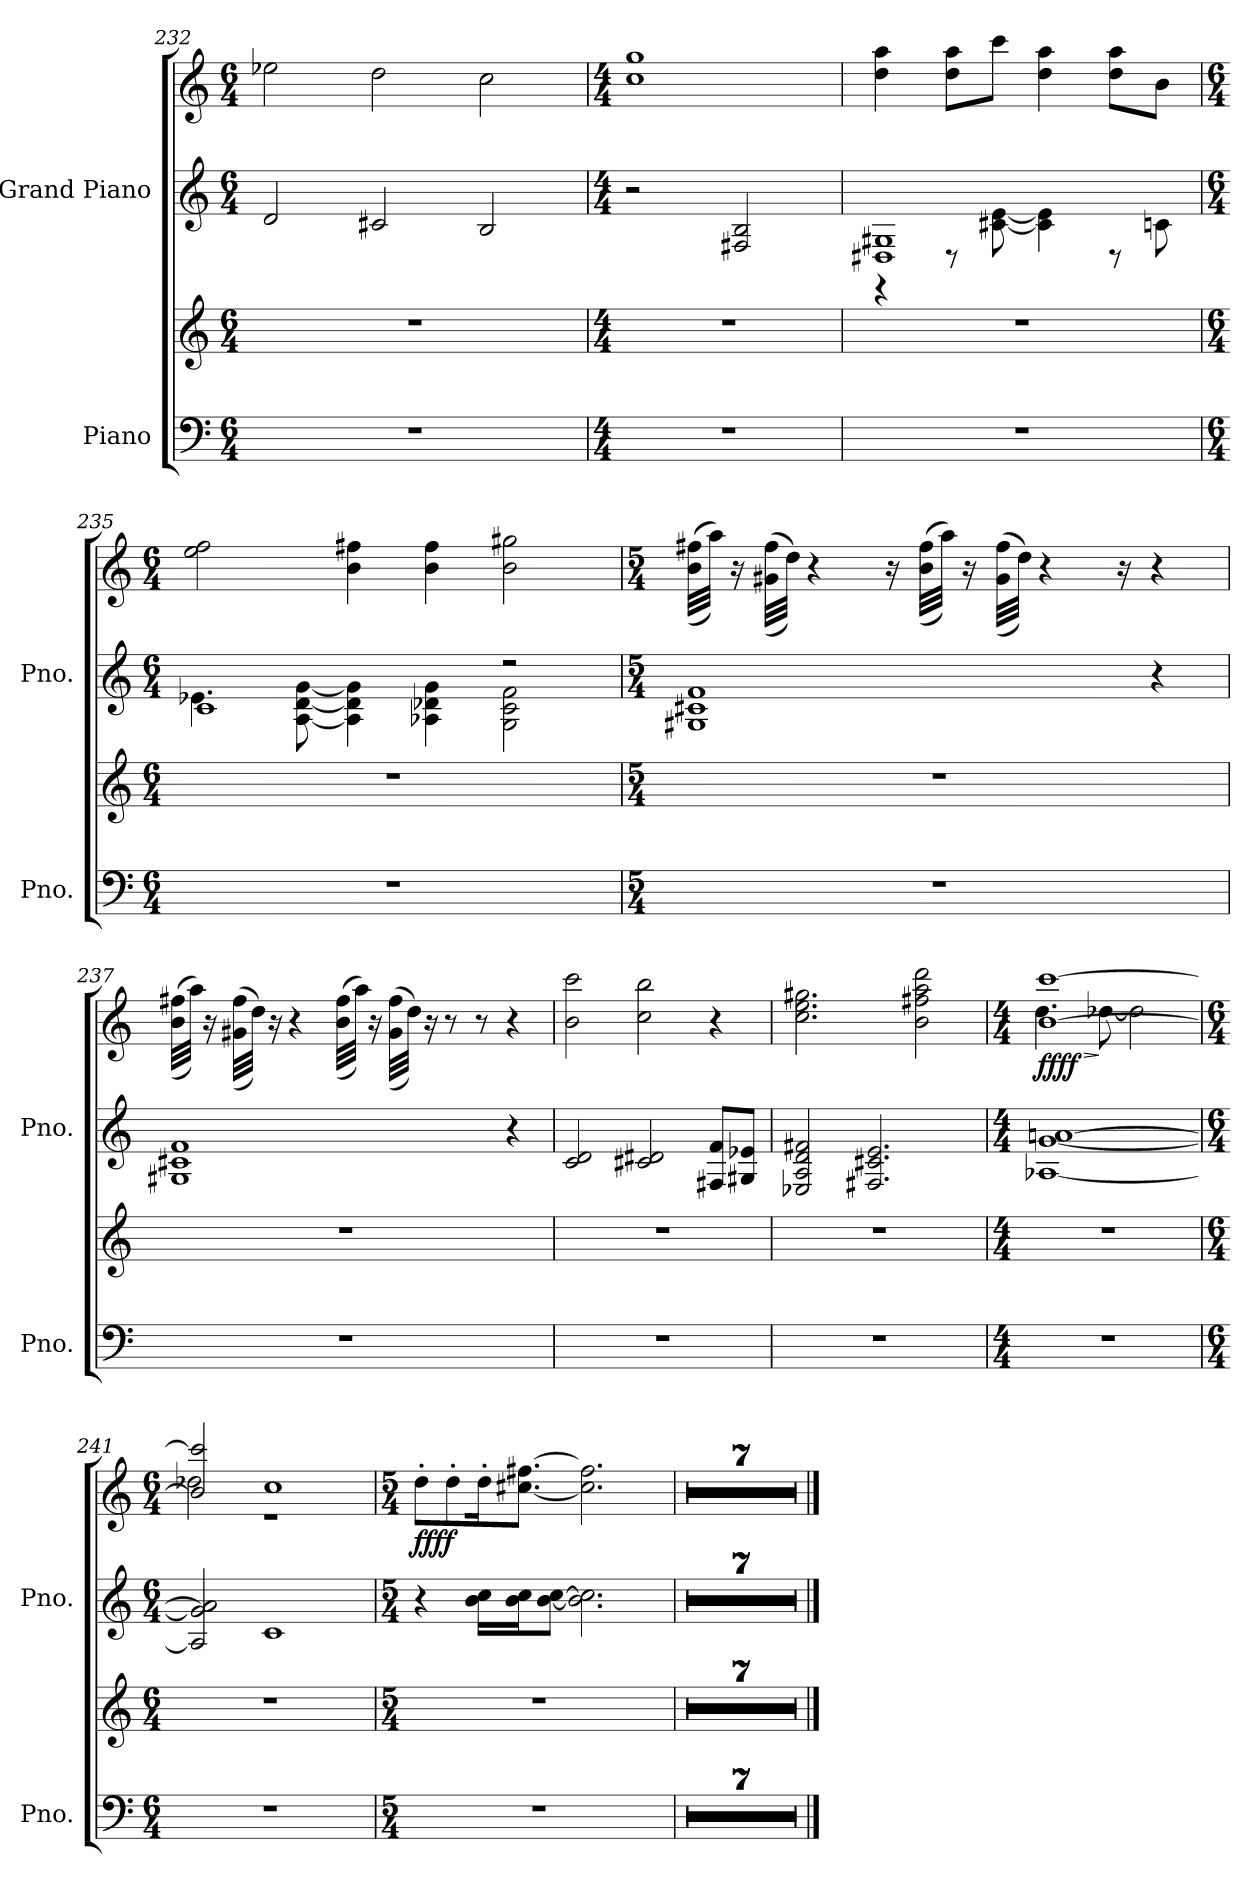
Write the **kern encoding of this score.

**kern	**kern	**kern	**kern	**dynam
*part2	*part2	*part1	*part1	*part1
*staff4	*staff3	*staff2	*staff1	*staff1/2
*I"Piano	*	*I"Grand Piano	*	*
*I'Pno.	*	*I'Pno.	*	*
*clefF4	*clefG2	*clefG2	*clefG2	*
*k[]	*k[]	*k[]	*k[]	*
*M6/4	*M6/4	*M6/4	*M6/4	*
=232	=232	=232	=232	=232
1.r	1.r	2d/	2ee-X\	.
.	.	2c#X/	2dd\	.
.	.	2B/	2cc\	.
=233	=233	=233	=233	=233
*M4/4	*M4/4	*M4/4	*M4/4	*
1r	1r	2r	1cc 1gg	.
.	.	2F#X/ 2B/	.	.
=234	=234	=234	=234	=234
*	*	*^	*	*
1r	1r	1D#X 1G#X	4r	4dd\ 4aa\	.
.	.	.	8r	8dd\ 8aa\L	.
.	.	.	[8c#X\ [8e\	8ccc\J	.
.	.	.	4c#\] 4e\]	4dd\ 4aa\	.
.	.	.	8r	8dd\ 8aa\L	.
.	.	.	8cn\	8b\J	.
=235	=235	=235	=235	=235	=235
*M6/4	*M6/4	*M6/4	*	*M6/4	*
1.r	1.r	1c	4.e-X\	2ee\ 2ff\	.
.	.	.	[8A\ [8d\ [8g\	.	.
.	.	.	4A\] 4d\] 4g\]	4b\ 4ff#X\	.
.	.	.	4A-X\ 4d-X\ 4g\	4b\ 4ff#\	.
.	.	2r	2G\ 2c\ 2f\	2b\ 2gg#X\	.
*	*	*v	*v	*	*
!!LO:LB:g=z
=236	=236	=236	=236	=236
*M5/4	*M5/4	*M5/4	*M5/4	*
4%5r	4%5r	1G#X 1c#X 1f	((32b\ 32ff#X\LLL	.
.	.	.	32aa\JJJ))	.
.	.	.	16r	.
.	.	.	((32g#X\ 32ff#\LLL	.
.	.	.	32dd\JJJ))	.
.	.	.	4r	.
.	.	.	16r	.
.	.	.	((32b\ 32ff#\LLL	.
.	.	.	32aa\JJJ))	.
.	.	.	16r	.
.	.	.	((32g#\ 32ff#\LLL	.
.	.	.	32dd\JJJ))	.
.	.	.	4r	.
.	.	.	16r	.
.	.	4r	4r	.
=237	=237	=237	=237	=237
4%5r	4%5r	1G#X 1c#X 1f	((32b\ 32ff#X\LLL	.
.	.	.	32aa\JJJ))	.
.	.	.	16r	.
.	.	.	((32g#X\ 32ff#\LLL	.
.	.	.	32dd\JJJ))	.
.	.	.	16r	.
.	.	.	4r	.
.	.	.	((32b\ 32ff#\LLL	.
.	.	.	32aa\JJJ))	.
.	.	.	16r	.
.	.	.	((32g#\ 32ff#\LLL	.
.	.	.	32dd\JJJ))	.
.	.	.	16r	.
.	.	.	8r	.
.	.	.	8r	.
.	.	4r	4r	.
=238	=238	=238	=238	=238
4%5r	4%5r	2c/ 2d/	2b\ 2ccc\	.
.	.	2c#X/ 2d#X/	2cc\ 2bb\	.
.	.	8F#X/ 8f/L	4r	.
.	.	8G#X/ 8e-X/J	.	.
!!LO:LB:g=z
=239	=239	=239	=239	=239
4%5r	4%5r	2E-X/ 2A/ 2d/ 2f#X/	2.cc\ 2.ee\ 2.gg#X\	.
.	.	2.F#X/ 2.c#X/ 2.e/	.	.
.	.	.	2b\ 2ff#X\ 2aa\ 2ddd\	.
=240	=240	=240	=240	=240
*M4/4	*M4/4	*M4/4	*M4/4	*
!	!	!	!	!LO:HP:b
*	*	*	*^	*
!	!	!	!	!	!LO:DY:n=1:b
!	!	!	!	!	!LO:DY:n=2:b
1r	1r	[1A-X [1g [1an	[1b [1ccc	4.dd\	> ff ff
.	.	.	.	[8dd-X\	]
.	.	.	.	2dd-\]	.
=241	=241	=241	=241	=241	=241
*M6/4	*M6/4	*M6/4	*M6/4	*	*
1.r	1.r	2A-/] 2g/] 2a/]	2b/] 2ccc/]	2dd-X\	.
!	!	!	!	!	!LO:DY:b
!	!	!	!	!	!LO:DY:n=1:b
.	.	1c	1cc	1r	mp mp
*	*	*	*v	*v	*
=242	=242	=242	=242	=242
*M5/4	*M5/4	*M5/4	*M5/4	*
*	*	*	*^	*
!	!	!	!LO:TX:a:t=P R E S T O	!	!
!	!	!	!LO:TX:a:t=P R E S T O	!	!
!	!	!	!	!	!LO:DY:b
!	!	!	!	!	!LO:DY:n=1:b
*	*	*	*v	*v	*
4%5r	4%5r	4r	8dd'\L	ff ff
.	.	.	8dd'\	.
.	.	16b\ 16cc\LL	16dd'\K	.
.	.	16b\ 16cc\J	[8.cc#X\ [8.ff#X\J	.
!	!	!	!	!LO:DY:n=2:b=2
!	!	!	!	!LO:DY:n=3:b=2
.	.	[8b\ [8cc\J	.	mf mf
.	.	2.b\] 2.cc\]	2.cc#\] 2.ff#\]	.
=243	=243	=243	=243	=243
4%5r	4%5r	4%5r	4%5r	.
=244	=244	=244	=244	=244
4%5r	4%5r	4%5r	4%5r	.
=245	=245	=245	=245	=245
4%5r	4%5r	4%5r	4%5r	.
=246	=246	=246	=246	=246
4%5r	4%5r	4%5r	4%5r	.
=247	=247	=247	=247	=247
4%5r	4%5r	4%5r	4%5r	.
!!LO:LB:g=z
=248	=248	=248	=248	=248
4%5r	4%5r	4%5r	4%5r	.
=249	=249	=249	=249	=249
4%5r	4%5r	4%5r	4%5r	.
==	==	==	==	==
*-	*-	*-	*-	*-
